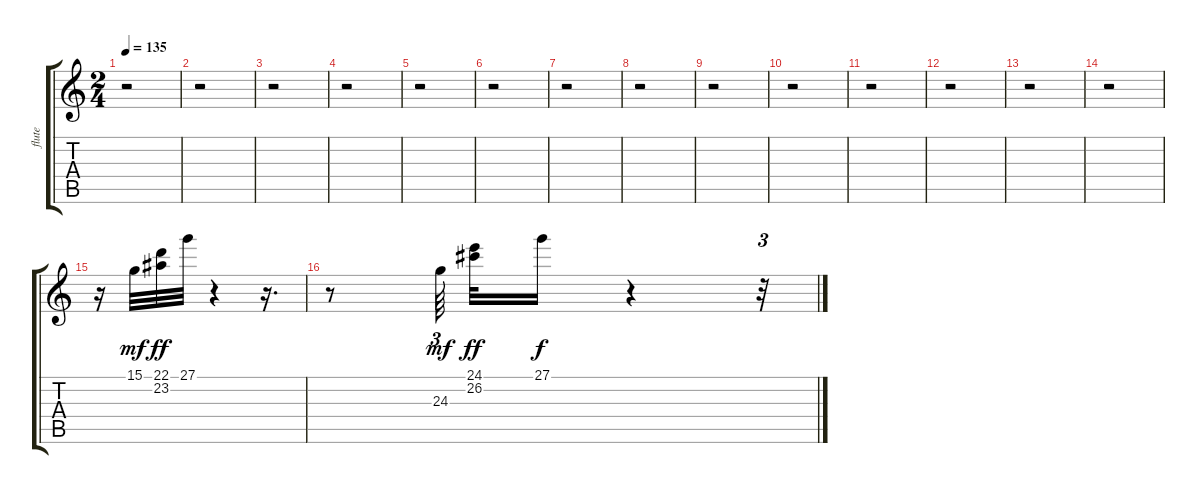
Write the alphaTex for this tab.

\track ("flute" "flute") {instrument flute}
\staff {score tabs}
\tuning (E4 B3 G3 D3 A2 E2) {hide}
\ts (2 4)
\tempo 135
\clef g2
\ks c
r.2{dy f} |
r.2 |
r.2 |
r.2 |
r.2 |
r.2 |
r.2 |
r.2 |
r.2 |
r.2 |
r.2 |
r.2 |
r.2 |
r.2 |
r.16 15.1.32{dy mf} (22.1 23.2).32{dy ff} 27.1.32 r.4 r.16{d} |
r.8 24.3.64{tu (3 2) dy mf} (24.1 26.2).32{dy ff} 27.1.16{dy f} r.4 r.32{tu (3 2)}
